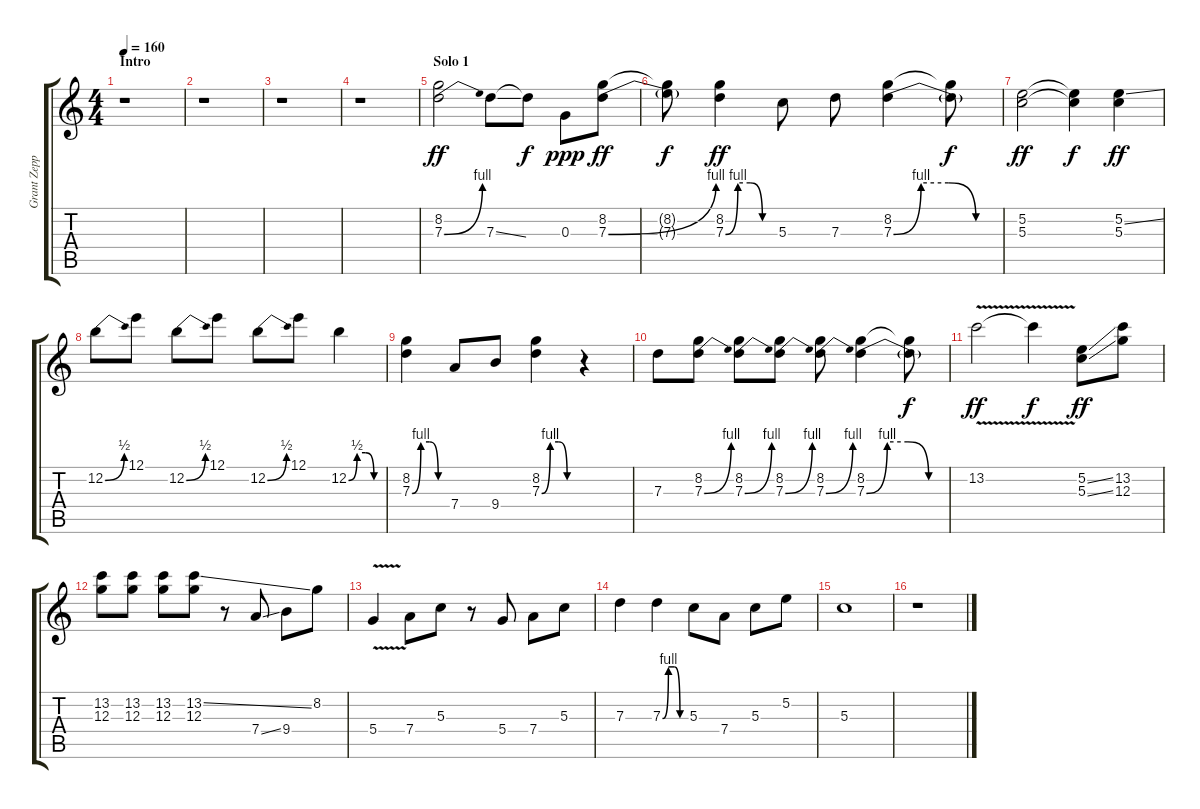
\track ("Grant Zeppelin" "Grant Zepp") {instrument distortionguitar}
\staff {score tabs}
\tuning (E4 B3 G3 D3 A2 E2) {hide}
\ts (4 4)
\section ("" "Intro")
\tempo 160
\clef g2
\ks c
r.1{dy ff instrument distortionguitar} |
r.1 |
r.1 |
r.1 |
\section ("" "Solo 1")
(8.2 7.3{be (bend 0 0 60 4)}).2 7.3{ss}.8 7.3{t}.8{dy f} 0.3.8{dy ppp} (8.2 7.3{be (bend 0 0 60 4)}).8{dy ff} |
(8.2{t} 7.3{t}).8{dy f} (8.2 7.3{be (custom 0 0 15 4 30 4 45 0 60 0)}).4{dy ff} 5.3.8 7.3.8 (8.2 7.3{be (custom 0 0 15 4 30 4 45 0 60 0)}).4 (8.2{t} 7.3{t}).8{dy f} |
(5.2 5.3).2{dy ff} (5.2{t} 5.3{t}).4{dy f} (5.2{ss} 5.3).4{dy ff} |
12.2{be (bend 0 0 60 2)}.8 12.1.8 12.2{be (bend 0 0 60 2)}.8 12.1.8 12.2{be (bend 0 0 60 2)}.8 12.1.8 12.2{be (custom 0 0 15 2 30 2 45 0 60 0)}.4 |
(8.2 7.3{be (custom 0 0 15 4 30 4 45 0 60 0)}).4 7.4.8 9.4.8 (8.2 7.3{be (custom 0 0 15 4 30 4 45 0 60 0)}).4 r.4 |
7.3.8 (8.2 7.3{be (bend 0 0 60 4)}).8 (8.2 7.3{be (bend 0 0 60 4)}).8 (8.2 7.3{be (bend 0 0 60 4)}).8 (8.2 7.3{be (bend 0 0 60 4)}).8 (8.2 7.3{be (custom 0 0 15 4 30 4 45 0 60 0)}).4 (8.2{t} 7.3{t}).8{dy f} |
13.2{v}.2{dy ff} 13.2{t}.4{dy f} (5.2{ss} 5.3{ss}).8{dy ff} (13.2 12.3).8 |
(13.2 12.3).8 (13.2 12.3).8 (13.2 12.3).8 (13.2{ss} 12.3).8 r.8 7.4{ss}.8 9.4.8 8.2.8 |
5.4{v}.4 7.4.8 5.3.8 r.8 5.4.8 7.4.8 5.3.8 |
7.3.4 7.3{be (custom 0 0 15 4 30 4 45 0 60 0)}.4 5.3.8 7.4.8 5.3.8 5.2.8 |
5.3.1 |
r.1
